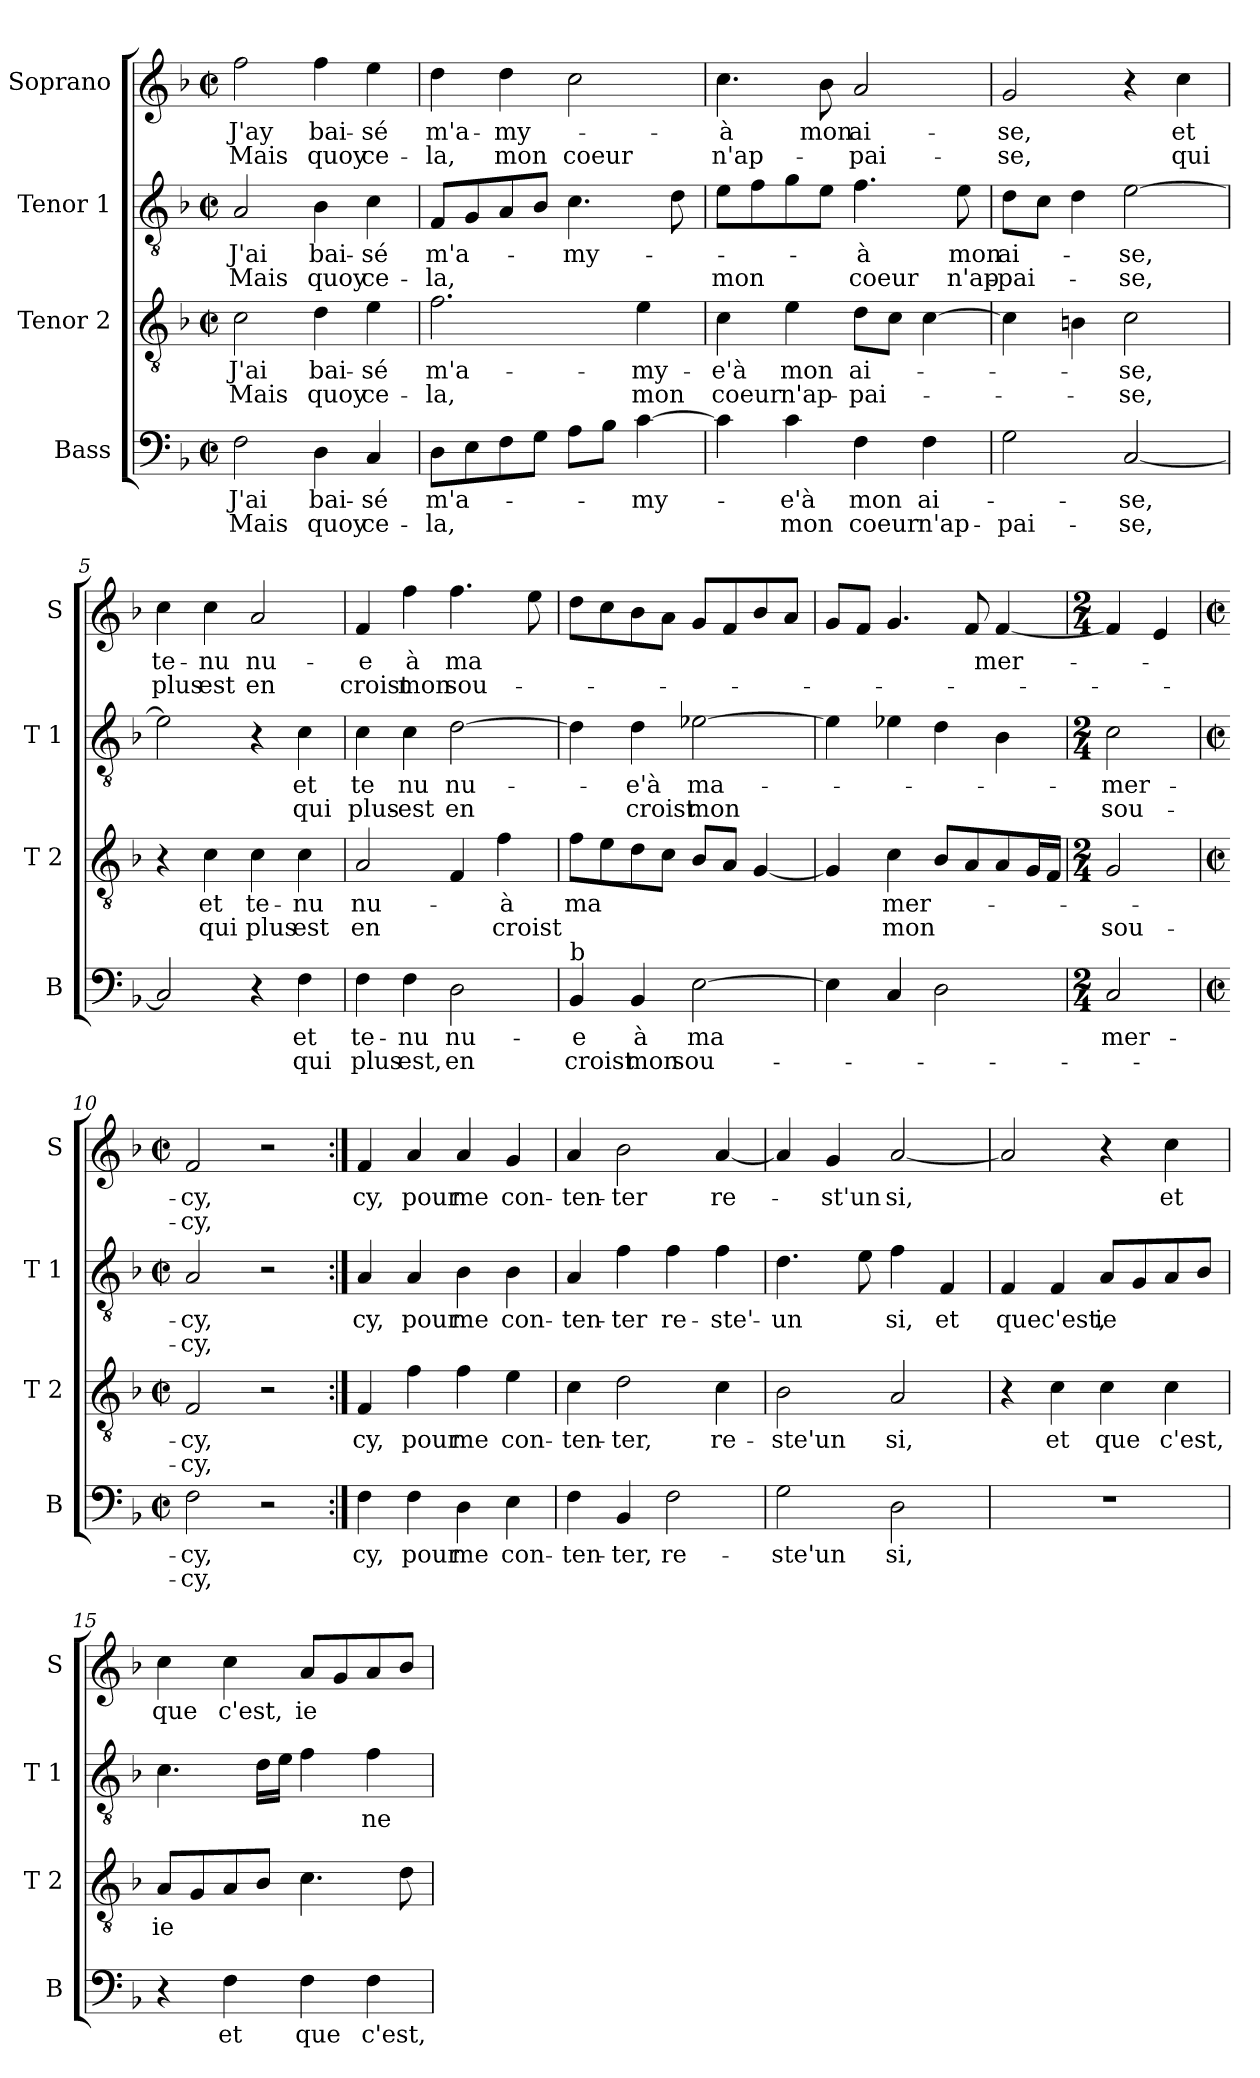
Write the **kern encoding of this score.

**kern	**text	**text	**kern	**text	**text	**kern	**text	**text	**kern	**text	**text
*part4	*part4	*part4	*part3	*part3	*part3	*part2	*part2	*part2	*part1	*part1	*part1
*staff4	*staff4	*staff4	*staff3	*staff3	*staff3	*staff2	*staff2	*staff2	*staff1	*staff1	*staff1
*I"Bass	*	*	*I"Tenor 2	*	*	*I"Tenor 1	*	*	*I"Soprano	*	*
*I'B	*	*	*I'T 2	*	*	*I'T 1	*	*	*I'S	*	*
*clefF4	*	*	*clefGv2	*	*	*clefGv2	*	*	*clefG2	*	*
*k[b-]	*	*	*k[b-]	*	*	*k[b-]	*	*	*k[b-]	*	*
*F:	*	*	*F:	*	*	*F:	*	*	*F:	*	*
*M2/2	*	*	*M2/2	*	*	*M2/2	*	*	*M2/2	*	*
*met(c|)	*	*	*met(c|)	*	*	*met(c|)	*	*	*met(c|)	*	*
=1	=1	=1	=1	=1	=1	=1	=1	=1	=1	=1	=1
!	!LO:LY:b	!LO:LY:b	!	!LO:LY:b	!LO:LY:b	!	!LO:LY:b	!LO:LY:b	!	!LO:LY:b	!LO:LY:b
2F\	J'ai	Mais	2c\	J'ai	Mais	2A/	J'ai	Mais	2ff\	J'ay	Mais
!	!LO:LY:b	!LO:LY:b	!	!LO:LY:b	!LO:LY:b	!	!LO:LY:b	!LO:LY:b	!	!LO:LY:b	!LO:LY:b
4D\	bai-	quoy	4d\	bai-	quoy	4B-\	bai-	quoy	4ff\	bai-	quoy
!	!LO:LY:b	!LO:LY:b	!	!LO:LY:b	!LO:LY:b	!	!LO:LY:b	!LO:LY:b	!	!LO:LY:b	!LO:LY:b
4C/	-sé	ce-	4e\	-sé	ce-	4c\	-sé	ce-	4ee\	-sé	ce-
=2	=2	=2	=2	=2	=2	=2	=2	=2	=2	=2	=2
!	!LO:LY:b	!LO:LY:b	!	!LO:LY:b	!LO:LY:b	!	!LO:LY:b	!LO:LY:b	!	!LO:LY:b	!LO:LY:b
8D\L	m'a-	-la,	2.f\	m'a-	-la,	8F/L	m'a-	-la,	4dd\	m'a-	-la,
8E\	.	.	.	.	.	8G/	.	.	.	.	.
!	!	!	!	!	!	!	!	!	!	!LO:LY:b	!LO:LY:b
8F\	.	.	.	.	.	8A/	.	.	4dd\	-my-	mon
8G\J	.	.	.	.	.	8B-/J	.	.	.	.	.
!	!	!	!	!	!	!	!LO:LY:b	!	!	!	!LO:LY:b
8A\L	.	.	.	.	.	4.c\	-my-	.	2cc\	.	coeur
8B-\J	.	.	.	.	.	.	.	.	.	.	.
!	!LO:LY:b	!	!	!LO:LY:b	!LO:LY:b	!	!	!	!	!	!
[4c\	-my-	.	4e\	-my-	mon	.	.	.	.	.	.
.	.	.	.	.	.	8d\	.	.	.	.	.
=3	=3	=3	=3	=3	=3	=3	=3	=3	=3	=3	=3
!	!	!	!	!LO:LY:b	!LO:LY:b	!	!	!LO:LY:b	!	!LO:LY:b	!LO:LY:b
4c\]	.	.	4c\	-e'à	coeur	8e\L	.	mon	4.cc\	-à	n'ap-
.	.	.	.	.	.	8f\	.	.	.	.	.
!	!LO:LY:b	!LO:LY:b	!	!LO:LY:b	!LO:LY:b	!	!	!	!	!	!
4c\	-e'à	mon	4e\	mon	n'ap-	8g\	.	.	.	.	.
!	!	!	!	!	!	!	!	!	!	!LO:LY:b	!
.	.	.	.	.	.	8e\J	.	.	8b-\	mon	.
!	!LO:LY:b	!LO:LY:b	!	!LO:LY:b	!LO:LY:b	!	!LO:LY:b	!LO:LY:b	!	!LO:LY:b	!LO:LY:b
4F\	mon	coeur	8d\L	ai-	-pai-	4.f\	à	coeur	2a/	ai-	-pai-
.	.	.	8c\J	.	.	.	.	.	.	.	.
!	!LO:LY:b	!LO:LY:b	!	!	!	!	!	!	!	!	!
4F\	ai-	n'ap-	[4c\	.	.	.	.	.	.	.	.
!	!	!	!	!	!	!	!LO:LY:b	!LO:LY:b	!	!	!
.	.	.	.	.	.	8e\	mon	n'ap-	.	.	.
=4	=4	=4	=4	=4	=4	=4	=4	=4	=4	=4	=4
!	!	!LO:LY:b	!	!	!	!	!LO:LY:b	!LO:LY:b	!	!LO:LY:b	!LO:LY:b
2G\	.	-pai-	4c\]	.	.	8d\L	ai-	-pai-	2g/	-se,	-se,
.	.	.	.	.	.	8c\J	.	.	.	.	.
.	.	.	4Bn\	.	.	4d\	.	.	.	.	.
!	!LO:LY:b	!LO:LY:b	!	!LO:LY:b	!LO:LY:b	!	!LO:LY:b	!LO:LY:b	!	!	!
[2C/	-se,	-se,	2c\	-se,	-se,	[2e\	-se,	-se,	4r	.	.
!	!	!	!	!	!	!	!	!	!	!LO:LY:b	!LO:LY:b
.	.	.	.	.	.	.	.	.	4cc\	et	qui
=5	=5	=5	=5	=5	=5	=5	=5	=5	=5	=5	=5
!	!	!	!	!	!	!	!	!	!	!LO:LY:b	!LO:LY:b
2C/]	.	.	4r	.	.	2e\]	.	.	4cc\	te-	plus
!	!	!	!	!LO:LY:b	!LO:LY:b	!	!	!	!	!LO:LY:b	!LO:LY:b
.	.	.	4c\	et	qui	.	.	.	4cc\	-nu	est
!	!	!	!	!LO:LY:b	!LO:LY:b	!	!	!	!	!LO:LY:b	!LO:LY:b
4r	.	.	4c\	te-	plus	4r	.	.	2a/	nu-	en
!	!LO:LY:b	!LO:LY:b	!	!LO:LY:b	!LO:LY:b	!	!LO:LY:b	!LO:LY:b	!	!	!
4F\	et	qui	4c\	-nu	est	4c\	et	qui	.	.	.
!!LO:LB:g=z
=6	=6	=6	=6	=6	=6	=6	=6	=6	=6	=6	=6
!	!LO:LY:b	!LO:LY:b	!	!LO:LY:b	!LO:LY:b	!	!LO:LY:b	!LO:LY:b	!	!LO:LY:b	!LO:LY:b
4F\	te-	plus	2A/	nu-	en	4c\	te	plus-	4f/	-e	croist
!	!LO:LY:b	!LO:LY:b	!	!	!	!	!LO:LY:b	!LO:LY:b	!	!LO:LY:b	!LO:LY:b
4F\	-nu	est,	.	.	.	4c\	nu	-est	4ff\	à	mon
!	!LO:LY:b	!LO:LY:b	!	!	!	!	!LO:LY:b	!LO:LY:b	!	!LO:LY:b	!LO:LY:b
2D\	nu-	en	4F/	.	.	[2d\	nu-	en	4.ff\	ma	sou-
!	!	!	!	!LO:LY:b	!LO:LY:b	!	!	!	!	!	!
.	.	.	4f\	à	croist	.	.	.	.	.	.
.	.	.	.	.	.	.	.	.	8ee\	.	.
=7	=7	=7	=7	=7	=7	=7	=7	=7	=7	=7	=7
!LO:TX:a:t=b	!	!	!	!	!	!	!	!	!	!	!
!	!LO:LY:b	!LO:LY:b	!	!LO:LY:b	!	!	!	!	!	!	!
4BB-/	-e	croist	8f\L	ma	.	4d\]	.	.	8dd\L	.	.
.	.	.	8e\	.	.	.	.	.	8cc\	.	.
!	!LO:LY:b	!LO:LY:b	!	!	!	!	!LO:LY:b	!LO:LY:b	!	!	!
4BB-/	à	mon	8d\	.	.	4d\	-e'à	croist	8b-\	.	.
.	.	.	8c\J	.	.	.	.	.	8a\J	.	.
!	!LO:LY:b	!LO:LY:b	!	!	!	!	!LO:LY:b	!LO:LY:b	!	!	!
[2E\	ma	sou-	8B-/L	.	.	[2e-X\	ma-	mon	8g/L	.	.
.	.	.	8A/J	.	.	.	.	.	8f/	.	.
.	.	.	[4G/	.	.	.	.	.	8b-/	.	.
.	.	.	.	.	.	.	.	.	8a/J	.	.
=8	=8	=8	=8	=8	=8	=8	=8	=8	=8	=8	=8
4E\]	.	.	4G/]	.	.	4e-\]	.	.	8g/L	.	.
.	.	.	.	.	.	.	.	.	8f/J	.	.
!	!	!	!	!LO:LY:b	!LO:LY:b	!	!	!	!	!	!
4C/	.	.	4c\	mer-	mon	4e-X\	.	.	4.g/	.	.
2D\	.	.	8B-/L	.	.	4d\	.	.	.	.	.
.	.	.	8A/	.	.	.	.	.	8f/	.	.
!	!	!	!	!	!	!	!	!	!	!LO:LY:b	!
.	.	.	8A/	.	.	4B-\	.	.	[4f/	mer-	.
.	.	.	16G/L	.	.	.	.	.	.	.	.
.	.	.	16F/JJ	.	.	.	.	.	.	.	.
=9	=9	=9	=9	=9	=9	=9	=9	=9	=9	=9	=9
*M2/4	*	*	*M2/4	*	*	*M2/4	*	*	*M2/4	*	*
!	!LO:LY:b	!	!	!	!LO:LY:b	!	!LO:LY:b	!LO:LY:b	!	!	!
2C/	mer-	.	2G/	.	sou-	2c\	-mer-	sou-	4f/]	.	.
.	.	.	.	.	.	.	.	.	4e/	.	.
=10	=10	=10	=10	=10	=10	=10	=10	=10	=10	=10	=10
*M2/2	*	*	*M2/2	*	*	*M2/2	*	*	*M2/2	*	*
*met(c|)	*	*	*met(c|)	*	*	*met(c|)	*	*	*met(c|)	*	*
!	!LO:LY:b	!LO:LY:b	!	!LO:LY:b	!LO:LY:b	!	!LO:LY:b	!LO:LY:b	!	!LO:LY:b	!LO:LY:b
2F\	-cy,	-cy,	2F/	-cy,	-cy,	2A/	-cy,	-cy,	2f/	-cy,	-cy,
2r	.	.	2r	.	.	2r	.	.	2r	.	.
!!LO:PB:g=z
=11:|!	=11:|!	=11:|!	=11:|!	=11:|!	=11:|!	=11:|!	=11:|!	=11:|!	=11:|!	=11:|!	=11:|!
!	!LO:LY:b	!	!	!LO:LY:b	!	!	!LO:LY:b	!	!	!LO:LY:b	!
4F\	cy,	.	4F/	cy,	.	4A/	cy,	.	4f/	cy,	.
!	!LO:LY:b	!	!	!LO:LY:b	!	!	!LO:LY:b	!	!	!LO:LY:b	!
4F\	pour	.	4f\	pour	.	4A/	pour	.	4a/	pour	.
!	!LO:LY:b	!	!	!LO:LY:b	!	!	!LO:LY:b	!	!	!LO:LY:b	!
4D\	me	.	4f\	me	.	4B-\	me	.	4a/	me	.
!	!LO:LY:b	!	!	!LO:LY:b	!	!	!LO:LY:b	!	!	!LO:LY:b	!
4E\	con-	.	4e\	con-	.	4B-\	con-	.	4g/	con-	.
=12	=12	=12	=12	=12	=12	=12	=12	=12	=12	=12	=12
!	!LO:LY:b	!	!	!LO:LY:b	!	!	!LO:LY:b	!	!	!LO:LY:b	!
4F\	-ten-	.	4c\	-ten-	.	4A/	-ten-	.	4a/	-ten-	.
!	!LO:LY:b	!	!	!LO:LY:b	!	!	!LO:LY:b	!	!	!LO:LY:b	!
4BB-/	-ter,	.	2d\	-ter,	.	4f\	-ter	.	2b-\	-ter	.
!	!LO:LY:b	!	!	!	!	!	!LO:LY:b	!	!	!	!
2F\	re-	.	.	.	.	4f\	re-	.	.	.	.
!	!	!	!	!LO:LY:b	!	!	!LO:LY:b	!	!	!LO:LY:b	!
.	.	.	4c\	re-	.	4f\	-ste'-	.	[4a/	re-	.
=13	=13	=13	=13	=13	=13	=13	=13	=13	=13	=13	=13
!	!LO:LY:b	!	!	!LO:LY:b	!	!	!LO:LY:b	!	!	!	!
2G\	-ste'un	.	2B-\	-ste'un	.	4.d\	-un	.	4a/]	.	.
!	!	!	!	!	!	!	!	!	!	!LO:LY:b	!
.	.	.	.	.	.	.	.	.	4g/	-st'un	.
.	.	.	.	.	.	8e\	.	.	.	.	.
!	!LO:LY:b	!	!	!LO:LY:b	!	!	!LO:LY:b	!	!	!LO:LY:b	!
2D\	si,	.	2A/	si,	.	4f\	si,	.	[2a/	si,	.
!	!	!	!	!	!	!	!LO:LY:b	!	!	!	!
.	.	.	.	.	.	4F/	et	.	.	.	.
=14	=14	=14	=14	=14	=14	=14	=14	=14	=14	=14	=14
!	!	!	!	!	!	!	!LO:LY:b	!	!	!	!
1r	.	.	4r	.	.	4F/	que	.	2a/]	.	.
!	!	!	!	!LO:LY:b	!	!	!LO:LY:b	!	!	!	!
.	.	.	4c\	et	.	4F/	c'est,	.	.	.	.
!	!	!	!	!LO:LY:b	!	!	!LO:LY:b	!	!	!	!
.	.	.	4c\	que	.	8A/L	ie	.	4r	.	.
.	.	.	.	.	.	8G/	.	.	.	.	.
!	!	!	!	!LO:LY:b	!	!	!	!	!	!LO:LY:b	!
.	.	.	4c\	c'est,	.	8A/	.	.	4cc\	et	.
.	.	.	.	.	.	8B-/J	.	.	.	.	.
=15	=15	=15	=15	=15	=15	=15	=15	=15	=15	=15	=15
!	!	!	!	!LO:LY:b	!	!	!	!	!	!LO:LY:b	!
4r	.	.	8A/L	ie	.	4.c\	.	.	4cc\	que	.
.	.	.	8G/	.	.	.	.	.	.	.	.
!	!LO:LY:b	!	!	!	!	!	!	!	!	!LO:LY:b	!
4F\	et	.	8A/	.	.	.	.	.	4cc\	c'est,	.
.	.	.	8B-/J	.	.	16d\LL	.	.	.	.	.
.	.	.	.	.	.	16e\JJ	.	.	.	.	.
!	!LO:LY:b	!	!	!	!	!	!	!	!	!LO:LY:b	!
4F\	que	.	4.c\	.	.	4f\	.	.	8a/L	ie	.
.	.	.	.	.	.	.	.	.	8g/	.	.
!	!LO:LY:b	!	!	!	!	!	!LO:LY:b	!	!	!	!
4F\	c'est,	.	.	.	.	4f\	ne	.	8a/	.	.
.	.	.	8d\	.	.	.	.	.	8b-/J	.	.
=	=	=	=	=	=	=	=	=	=	=	=
*-	*-	*-	*-	*-	*-	*-	*-	*-	*-	*-	*-
